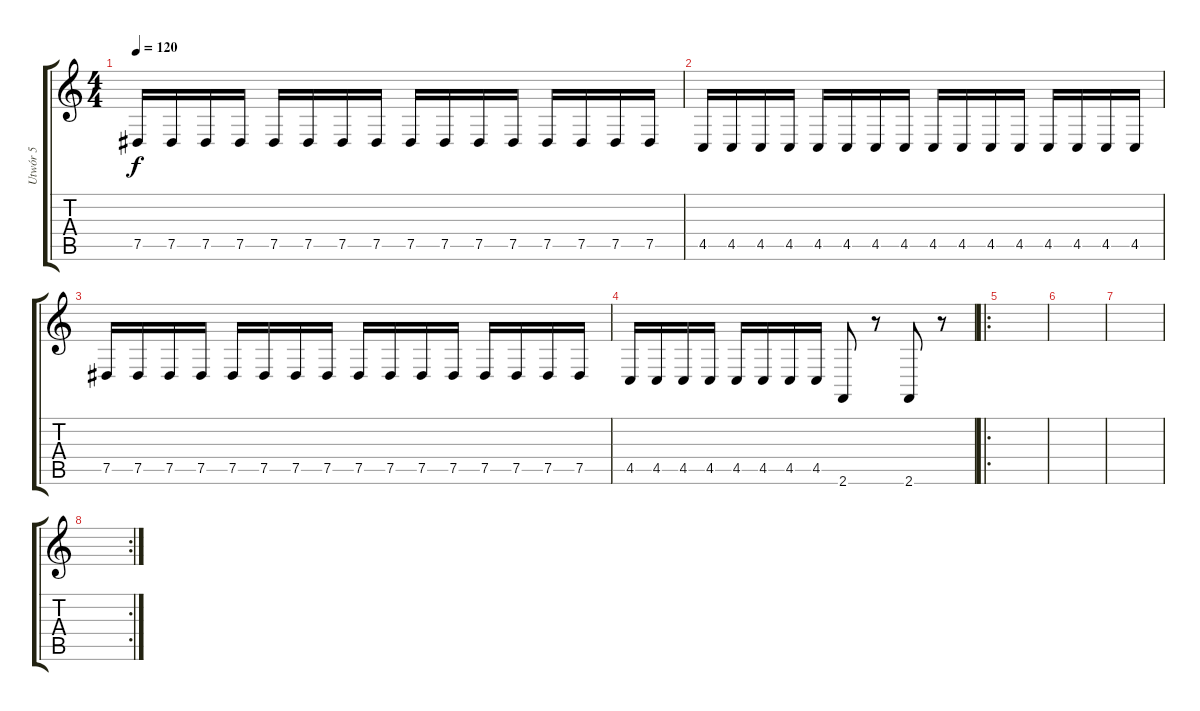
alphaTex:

\track ("Utwór 5" "Utwór 5") {instrument lead4chiff}
\staff {score tabs}
\tuning (Eb4 Bb3 Gb3 Db3 Ab2 Eb2) {hide}
\ts (4 4)
\tempo 120
\clef g2
\ks c
7.5.16{dy f} 7.5.16 7.5.16 7.5.16 7.5.16 7.5.16 7.5.16 7.5.16 7.5.16 7.5.16 7.5.16 7.5.16 7.5.16 7.5.16 7.5.16 7.5.16 |
4.5.16 4.5.16 4.5.16 4.5.16 4.5.16 4.5.16 4.5.16 4.5.16 4.5.16 4.5.16 4.5.16 4.5.16 4.5.16 4.5.16 4.5.16 4.5.16 |
7.5.16 7.5.16 7.5.16 7.5.16 7.5.16 7.5.16 7.5.16 7.5.16 7.5.16 7.5.16 7.5.16 7.5.16 7.5.16 7.5.16 7.5.16 7.5.16 |
4.5.16 4.5.16 4.5.16 4.5.16 4.5.16 4.5.16 4.5.16 4.5.16 2.6.8 r.8 2.6.8 r.8 |
\ro
|
|
|
\rc 2
